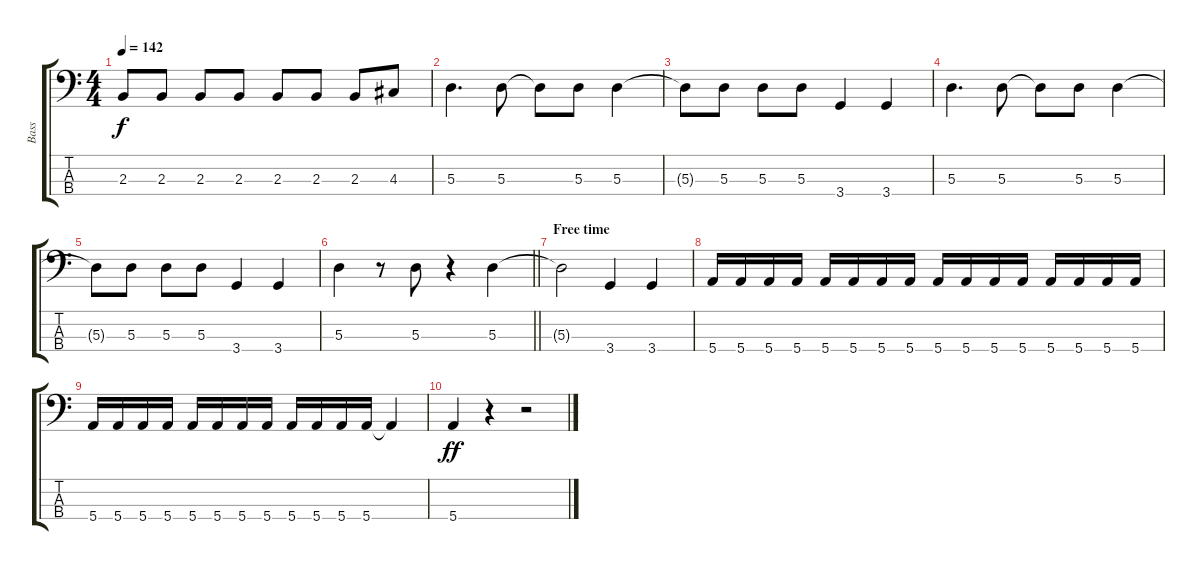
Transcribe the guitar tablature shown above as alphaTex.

\track ("Bass" "Bass") {instrument electricbassfinger}
\staff {score tabs}
\tuning (G2 D2 A1 E1) {hide}
\ts (4 4)
\tempo 142
\clef f4
\ks c
2.3.8{dy f} 2.3.8 2.3.8 2.3.8 2.3.8 2.3.8 2.3.8 4.3.8 |
5.3.4{d} 5.3.8 5.3{t}.8 5.3.8 5.3.4 |
5.3{t}.8 5.3.8 5.3.8 5.3.8 3.4.4 3.4.4 |
5.3.4{d} 5.3.8 5.3{t}.8 5.3.8 5.3.4 |
5.3{t}.8 5.3.8 5.3.8 5.3.8 3.4.4 3.4.4 |
\barLineRight lightlight
5.3.4 r.8 5.3.8 r.4 5.3.4 |
\section ("" "Free time")
5.3{t}.2 3.4.4 3.4.4 |
5.4.16 5.4.16 5.4.16 5.4.16 5.4.16 5.4.16 5.4.16 5.4.16 5.4.16 5.4.16 5.4.16 5.4.16 5.4.16 5.4.16 5.4.16 5.4.16 |
5.4.16 5.4.16 5.4.16 5.4.16 5.4.16 5.4.16 5.4.16 5.4.16 5.4.16 5.4.16 5.4.16 5.4.16 5.4{t}.4 |
5.4.4{dy ff} r.4 r.2
